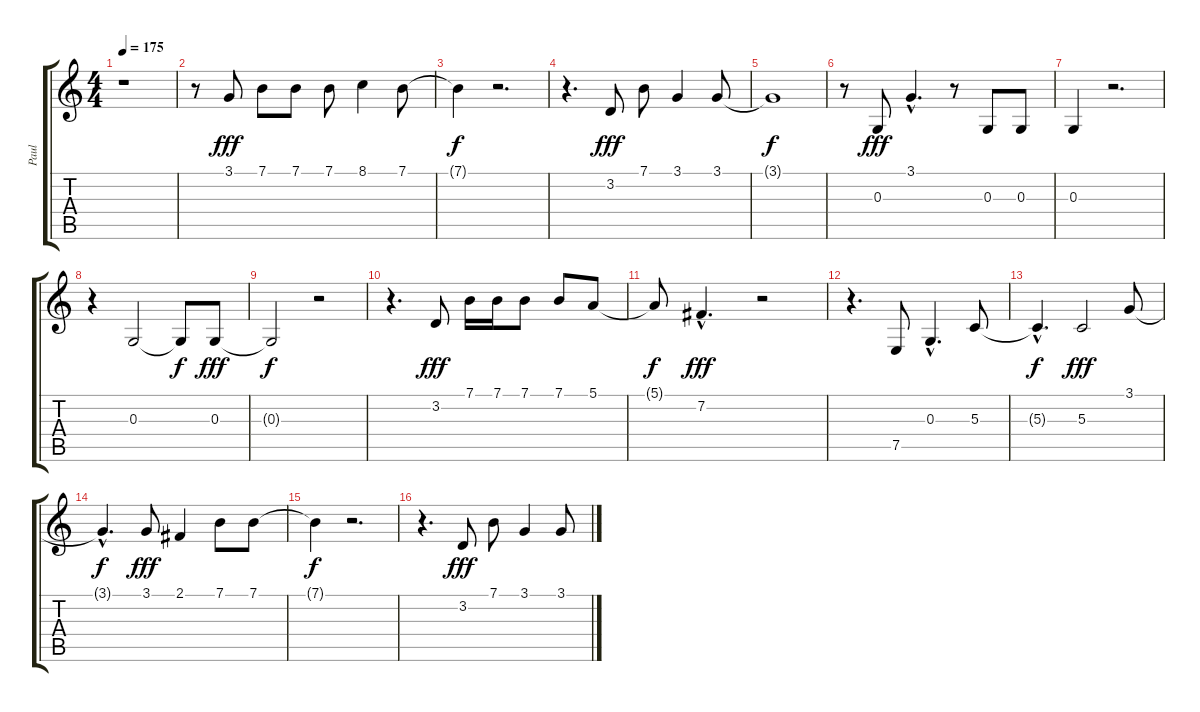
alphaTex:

\track ("Paul" "Paul") {instrument electricgrandpiano}
\staff {score tabs}
\tuning (E4 B3 G3 D3 A2 E2) {hide}
\ts (4 4)
\tempo 175
\clef g2
\ks c
r.1{dy f} |
r.8 3.1.8{dy fff} 7.1.8 7.1.8 7.1.8 8.1.4 7.1.8 |
7.1{t}.4{dy f} r.2{d} |
r.4{d} 3.2.8{dy fff} 7.1.8 3.1.4 3.1.8 |
3.1{t}.1{dy f} |
r.8 0.3.8{dy fff} 3.1{hac}.4{d} r.8 0.3.8 0.3.8 |
0.3.4 r.2{d} |
r.4 0.3.2 0.3{t}.8{dy f} 0.3.8{dy fff} |
0.3{t}.2{dy f} r.2 |
r.4{d} 3.2.8{dy fff} 7.1.16 7.1.16 7.1.8 7.1.8 5.1.8 |
5.1{t}.8{dy f} 7.2{hac}.4{d dy fff} r.2 |
r.4{d} 7.5.8 0.3{hac}.4{d} 5.3.8 |
5.3{hac t}.4{d dy f} 5.3.2{dy fff} 3.1.8 |
3.1{hac t}.4{d dy f} 3.1.8{dy fff} 2.1.4 7.1.8 7.1.8 |
7.1{t}.4{dy f} r.2{d} |
r.4{d} 3.2.8{dy fff volume 14} 7.1.8{volume 13} 3.1.4{volume 13} 3.1.8{volume 13}
